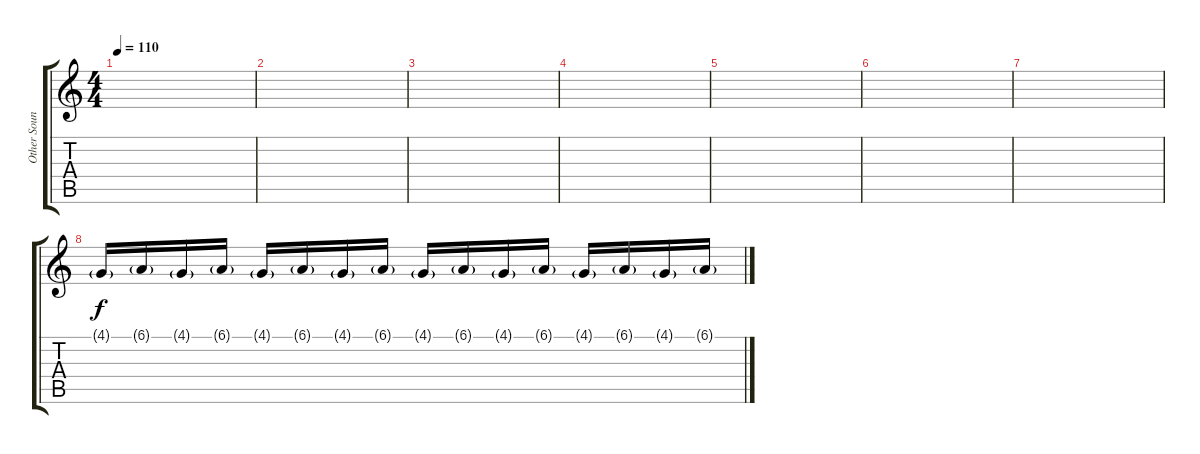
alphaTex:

\track ("Other Sounds" "Other Soun") {instrument pad2warm}
\staff {score tabs}
\tuning (Eb4 Bb3 Gb3 Db3 Ab2 Eb2) {hide}
\ts (4 4)
\tempo 110
\clef g2
\ks c
|
|
|
|
|
|
|
4.1{g}.16 6.1{g}.16 4.1{g}.16 6.1{g}.16 4.1{g}.16 6.1{g}.16 4.1{g}.16 6.1{g}.16 4.1{g}.16 6.1{g}.16 4.1{g}.16 6.1{g}.16 4.1{g}.16 6.1{g}.16 4.1{g}.16 6.1{g}.16
